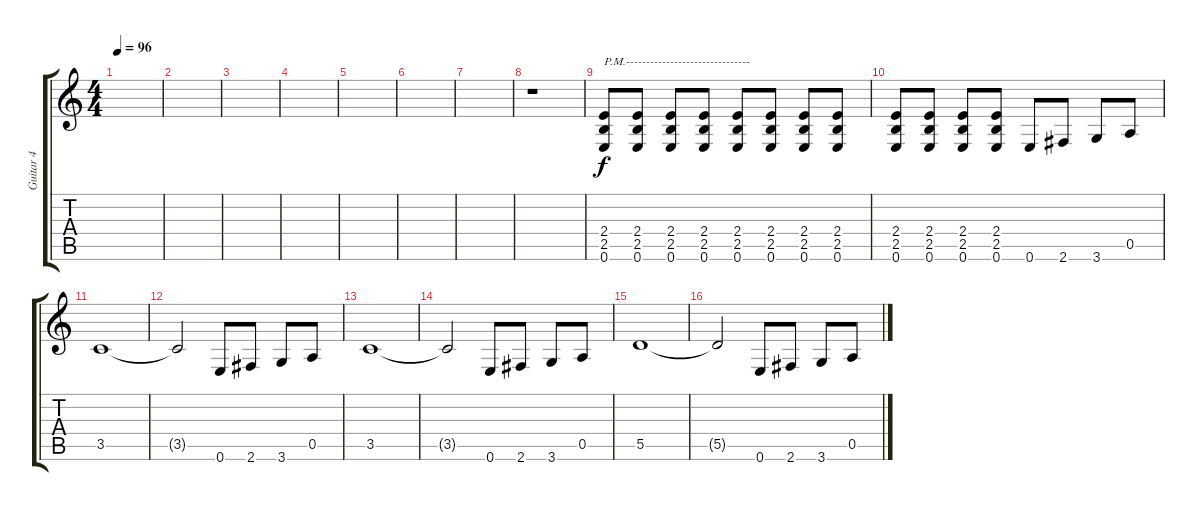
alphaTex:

\track ("Guitar 4" "Guitar 4") {instrument distortionguitar}
\staff {score tabs}
\tuning (E4 B3 G3 D3 A2 E2) {hide}
\ts (4 4)
\tempo 96
\clef g2
\ks c
|
|
|
|
|
|
|
r.1 |
(2.4 2.5 0.6).8{txt "P.M.-------------------------------"} (2.4 2.5 0.6).8 (2.4 2.5 0.6).8 (2.4 2.5 0.6).8 (2.4 2.5 0.6).8 (2.4 2.5 0.6).8 (2.4 2.5 0.6).8 (2.4 2.5 0.6).8 |
(2.4 2.5 0.6).8 (2.4 2.5 0.6).8 (2.4 2.5 0.6).8 (2.4 2.5 0.6).8 0.6.8 2.6.8 3.6.8 0.5.8 |
3.5.1 |
3.5{t}.2 0.6.8 2.6.8 3.6.8 0.5.8 |
3.5.1 |
3.5{t}.2 0.6.8 2.6.8 3.6.8 0.5.8 |
5.5.1 |
5.5{t}.2 0.6.8 2.6.8 3.6.8 0.5.8
